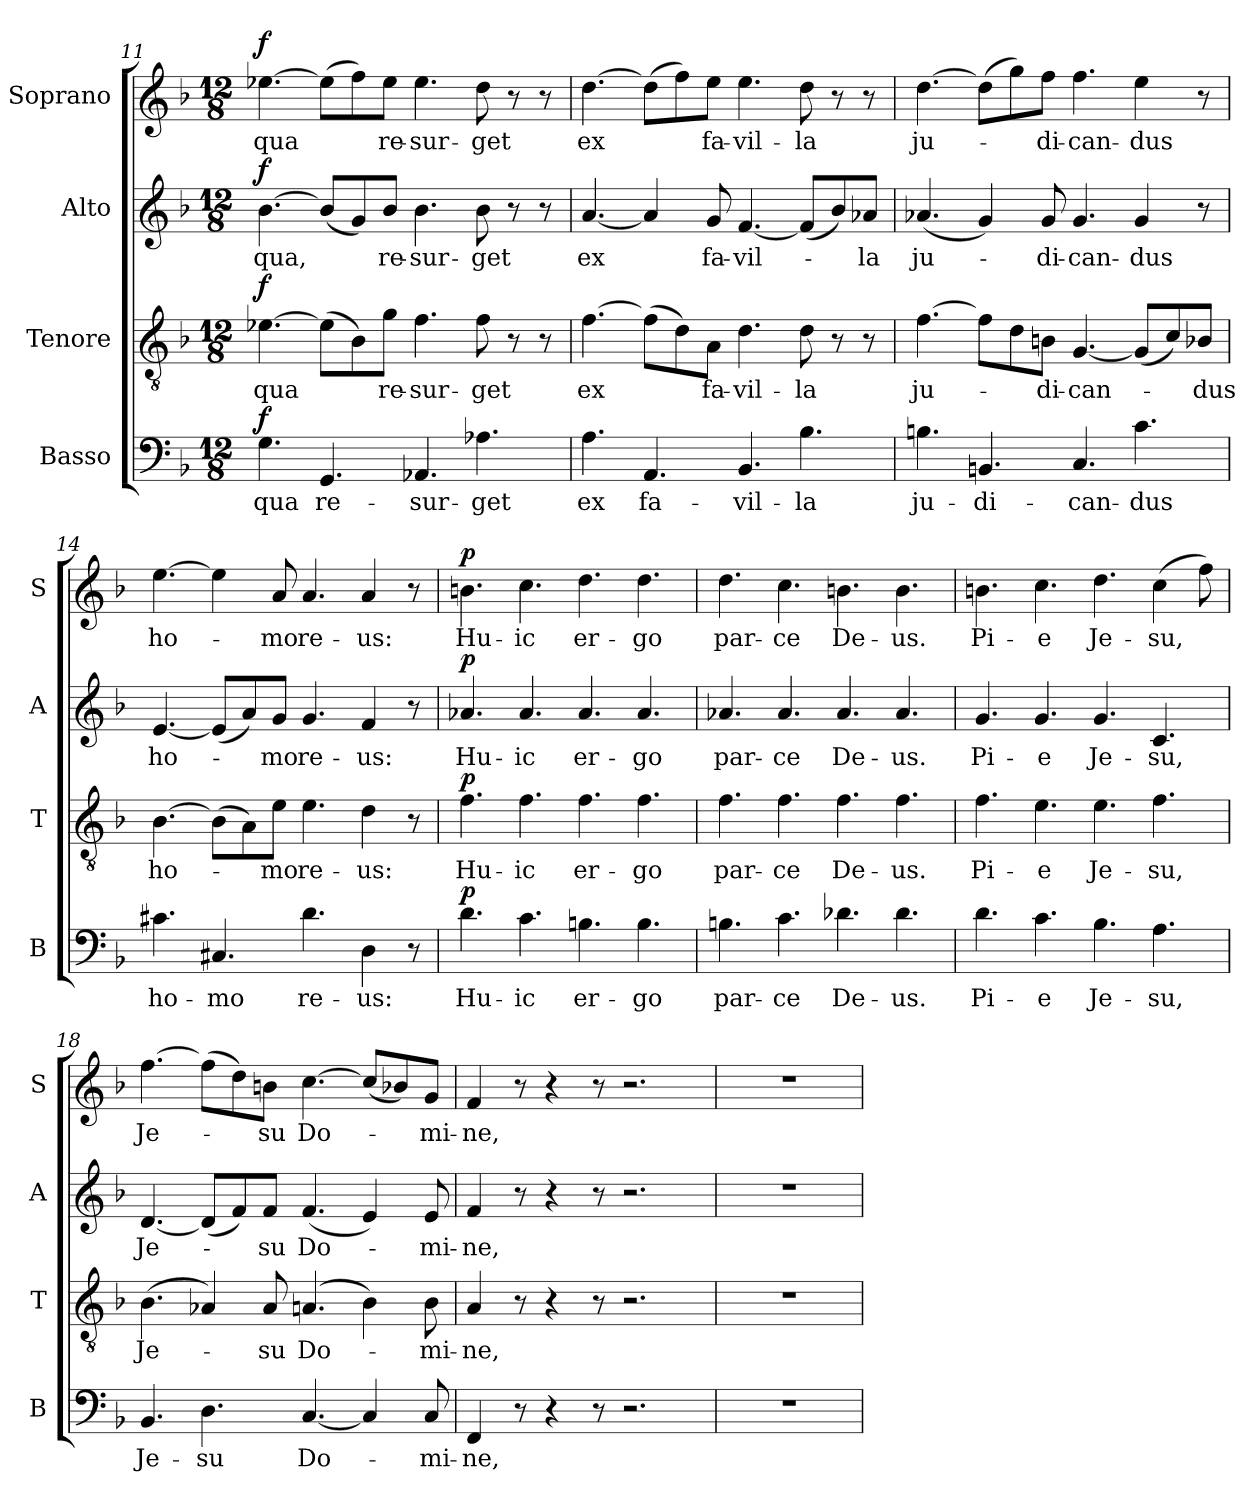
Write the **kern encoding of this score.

**kern	**text	**dynam	**kern	**text	**dynam	**kern	**text	**dynam	**kern	**text	**dynam
*part4	*part4	*part4	*part3	*part3	*part3	*part2	*part2	*part2	*part1	*part1	*part1
*staff4	*staff4	*staff4	*staff3	*staff3	*staff3	*staff2	*staff2	*staff2	*staff1	*staff1	*staff1
*I"Basso	*	*	*I"Tenore	*	*	*I"Alto	*	*	*I"Soprano	*	*
*I'B	*	*	*I'T	*	*	*I'A	*	*	*I'S	*	*
*clefF4	*	*	*clefGv2	*	*	*clefG2	*	*	*clefG2	*	*
*k[b-]	*	*	*k[b-]	*	*	*k[b-]	*	*	*k[b-]	*	*
*d:	*	*	*d:	*	*	*d:	*	*	*d:	*	*
*M12/8	*	*	*M12/8	*	*	*M12/8	*	*	*M12/8	*	*
=11	=11	=11	=11	=11	=11	=11	=11	=11	=11	=11	=11
!	!LO:LY:b	!LO:DY:a	!	!LO:LY:b	!LO:DY:a	!	!LO:LY:b	!LO:DY:a	!	!LO:LY:b	!LO:DY:a
4.G\	qua	f	[4.e-X\	qua	f	[4.b-\	qua,	f	[4.ee-X\	qua	f
!	!LO:LY:b	!	!	!	!	!	!	!	!	!	!
4.GG/	re-	.	(>8e-\L]	.	.	(<8b-/L]	.	.	(>8ee-\L]	.	.
.	.	.	8B-\)	.	.	8g/)	.	.	8ff\)	.	.
!	!	!	!	!LO:LY:b	!	!	!LO:LY:b	!	!	!LO:LY:b	!
.	.	.	8g\J	re-	.	8b-/J	re-	.	8ee-\J	re-	.
!	!LO:LY:b	!	!	!LO:LY:b	!	!	!LO:LY:b	!	!	!LO:LY:b	!
4.AA-X/	-sur-	.	4.f\	-sur-	.	4.b-\	-sur-	.	4.ee-\	-sur-	.
!	!LO:LY:b	!	!	!LO:LY:b	!	!	!LO:LY:b	!	!	!LO:LY:b	!
4.A-X\	-get	.	8f\	-get	.	8b-\	-get	.	8dd\	-get	.
.	.	.	8r	.	.	8r	.	.	8r	.	.
.	.	.	8r	.	.	8r	.	.	8r	.	.
=12	=12	=12	=12	=12	=12	=12	=12	=12	=12	=12	=12
!	!LO:LY:b	!	!	!LO:LY:b	!	!	!LO:LY:b	!	!	!LO:LY:b	!
4.A\	ex	.	[4.f\	ex	.	[4.a/	ex	.	[4.dd\	ex	.
!	!LO:LY:b	!	!	!	!	!	!	!	!	!	!
4.AA/	fa-	.	(>8f\L]	.	.	4a/]	.	.	(>8dd\L]	.	.
.	.	.	8d\)	.	.	.	.	.	8ff\)	.	.
!	!	!	!	!LO:LY:b	!	!	!LO:LY:b	!	!	!LO:LY:b	!
.	.	.	8A\J	fa-	.	8g/	fa-	.	8ee\J	fa-	.
!	!LO:LY:b	!	!	!LO:LY:b	!	!	!LO:LY:b	!	!	!LO:LY:b	!
4.BB-/	-vil-	.	4.d\	-vil-	.	[4.f/	-vil-	.	4.ee\	-vil-	.
!	!LO:LY:b	!	!	!LO:LY:b	!	!	!	!	!	!LO:LY:b	!
4.B-\	-la	.	8d\	-la	.	(<8f/L]	.	.	8dd\	-la	.
.	.	.	8r	.	.	8b-/)	.	.	8r	.	.
!	!	!	!	!	!	!	!LO:LY:b	!	!	!	!
.	.	.	8r	.	.	8a-X/J	-la	.	8r	.	.
=13	=13	=13	=13	=13	=13	=13	=13	=13	=13	=13	=13
!	!LO:LY:b	!	!	!LO:LY:b	!	!	!LO:LY:b	!	!	!LO:LY:b	!
4.Bn\	ju-	.	[4.f\	ju-	.	(<4.a-X/	ju-	.	[4.dd\	ju-	.
!	!LO:LY:b	!	!	!	!	!	!	!	!	!	!
4.BBn/	-di-	.	8f\L]	.	.	4g/)	.	.	(>8dd\L]	.	.
.	.	.	8d\	.	.	.	.	.	8gg\)	.	.
!	!	!	!	!LO:LY:b	!	!	!LO:LY:b	!	!	!LO:LY:b	!
.	.	.	8Bn\J	-di-	.	8g/	-di-	.	8ff\J	-di-	.
!	!LO:LY:b	!	!	!LO:LY:b	!	!	!LO:LY:b	!	!	!LO:LY:b	!
4.C/	-can-	.	[4.G/	-can-	.	4.g/	-can-	.	4.ff\	-can-	.
!	!LO:LY:b	!	!	!	!	!	!LO:LY:b	!	!	!LO:LY:b	!
4.c\	-dus	.	(<8G/L]	.	.	4g/	-dus	.	4ee\	-dus	.
.	.	.	8c/)	.	.	.	.	.	.	.	.
!	!	!	!	!LO:LY:b	!	!	!	!	!	!	!
.	.	.	8B-X/J	-dus	.	8r	.	.	8r	.	.
!!LO:PB:g=z
=14	=14	=14	=14	=14	=14	=14	=14	=14	=14	=14	=14
!	!LO:LY:b	!	!	!LO:LY:b	!	!	!LO:LY:b	!	!	!LO:LY:b	!
4.c#X\	ho-	.	[4.B-\	ho-	.	[4.e/	ho-	.	[4.ee\	ho-	.
!	!LO:LY:b	!	!	!	!	!	!	!	!	!	!
4.C#X/	-mo	.	(>8B-\L]	.	.	(<8e/L]	.	.	4ee\]	.	.
.	.	.	8A\)	.	.	8a/)	.	.	.	.	.
!	!	!	!	!LO:LY:b	!	!	!LO:LY:b	!	!	!LO:LY:b	!
.	.	.	8e\J	-mo	.	8g/J	-mo	.	8a/	-mo	.
!	!LO:LY:b	!	!	!LO:LY:b	!	!	!LO:LY:b	!	!	!LO:LY:b	!
4.d\	re-	.	4.e\	re-	.	4.g/	re-	.	4.a/	re-	.
!	!LO:LY:b	!	!	!LO:LY:b	!	!	!LO:LY:b	!	!	!LO:LY:b	!
4D\	-us:	.	4d\	-us:	.	4f/	-us:	.	4a/	-us:	.
8r	.	.	8r	.	.	8r	.	.	8r	.	.
=15	=15	=15	=15	=15	=15	=15	=15	=15	=15	=15	=15
!	!LO:LY:b	!LO:DY:a	!	!LO:LY:b	!LO:DY:a	!	!LO:LY:b	!LO:DY:a	!	!LO:LY:b	!LO:DY:a
4.d\	Hu-	p	4.f\	Hu-	p	4.a-X/	Hu-	p	4.bn\	Hu-	p
!	!LO:LY:b	!	!	!LO:LY:b	!	!	!LO:LY:b	!	!	!LO:LY:b	!
4.c\	-ic	.	4.f\	-ic	.	4.a-/	-ic	.	4.cc\	-ic	.
!	!LO:LY:b	!	!	!LO:LY:b	!	!	!LO:LY:b	!	!	!LO:LY:b	!
4.Bn\	er-	.	4.f\	er-	.	4.a-/	er-	.	4.dd\	er-	.
!	!LO:LY:b	!	!	!LO:LY:b	!	!	!LO:LY:b	!	!	!LO:LY:b	!
4.B\	-go	.	4.f\	-go	.	4.a-/	-go	.	4.dd\	-go	.
=16	=16	=16	=16	=16	=16	=16	=16	=16	=16	=16	=16
!	!LO:LY:b	!	!	!LO:LY:b	!	!	!LO:LY:b	!	!	!LO:LY:b	!
4.Bn\	par-	.	4.f\	par-	.	4.a-X/	par-	.	4.dd\	par-	.
!	!LO:LY:b	!	!	!LO:LY:b	!	!	!LO:LY:b	!	!	!LO:LY:b	!
4.c\	-ce	.	4.f\	-ce	.	4.a-/	-ce	.	4.cc\	-ce	.
!	!LO:LY:b	!	!	!LO:LY:b	!	!	!LO:LY:b	!	!	!LO:LY:b	!
4.d-X\	De-	.	4.f\	De-	.	4.a-/	De-	.	4.bn\	De-	.
!	!LO:LY:b	!	!	!LO:LY:b	!	!	!LO:LY:b	!	!	!LO:LY:b	!
4.d-\	-us.	.	4.f\	-us.	.	4.a-/	-us.	.	4.b\	-us.	.
=17	=17	=17	=17	=17	=17	=17	=17	=17	=17	=17	=17
!	!LO:LY:b	!	!	!LO:LY:b	!	!	!LO:LY:b	!	!	!LO:LY:b	!
4.d\	Pi-	.	4.f\	Pi-	.	4.g/	Pi-	.	4.bn\	Pi-	.
!	!LO:LY:b	!	!	!LO:LY:b	!	!	!LO:LY:b	!	!	!LO:LY:b	!
4.c\	-e	.	4.e\	-e	.	4.g/	-e	.	4.cc\	-e	.
!	!LO:LY:b	!	!	!LO:LY:b	!	!	!LO:LY:b	!	!	!LO:LY:b	!
4.B-\	Je-	.	4.e\	Je-	.	4.g/	Je-	.	4.dd\	Je-	.
!	!LO:LY:b	!	!	!LO:LY:b	!	!	!LO:LY:b	!	!	!LO:LY:b	!
4.A\	-su,	.	4.f\	-su,	.	4.c/	-su,	.	(>4cc\	-su,	.
.	.	.	.	.	.	.	.	.	8ff\)	.	.
!!LO:LB:g=z
=18	=18	=18	=18	=18	=18	=18	=18	=18	=18	=18	=18
!	!LO:LY:b	!	!	!LO:LY:b	!	!	!LO:LY:b	!	!	!LO:LY:b	!
4.BB-/	Je-	.	(>4.B-\	Je-	.	[4.d/	Je-	.	[4.ff\	Je-	.
!	!LO:LY:b	!	!	!	!	!	!	!	!	!	!
4.D\	-su	.	4A-X/)	.	.	(<8d/L]	.	.	(>8ff\L]	.	.
.	.	.	.	.	.	8f/)	.	.	8dd\)	.	.
!	!	!	!	!LO:LY:b	!	!	!LO:LY:b	!	!	!LO:LY:b	!
.	.	.	8A-/	-su	.	8f/J	-su	.	8bn\J	-su	.
!	!LO:LY:b	!	!	!LO:LY:b	!	!	!LO:LY:b	!	!	!LO:LY:b	!
[4.C/	Do-	.	(>4.An/	Do-	.	(<4.f/	Do-	.	[4.cc\	Do-	.
4C/]	.	.	4B-\)	.	.	4e/)	.	.	(<8cc/L]	.	.
.	.	.	.	.	.	.	.	.	8b-X/)	.	.
!	!LO:LY:b	!	!	!LO:LY:b	!	!	!LO:LY:b	!	!	!LO:LY:b	!
8C/	-mi-	.	8B-\	-mi-	.	8e/	-mi-	.	8g/J	-mi-	.
=19	=19	=19	=19	=19	=19	=19	=19	=19	=19	=19	=19
!	!LO:LY:b	!	!	!LO:LY:b	!	!	!LO:LY:b	!	!	!LO:LY:b	!
4FF/	-ne,	.	4A/	-ne,	.	4f/	-ne,	.	4f/	-ne,	.
8r	.	.	8r	.	.	8r	.	.	8r	.	.
4r	.	.	4r	.	.	4r	.	.	4r	.	.
8r	.	.	8r	.	.	8r	.	.	8r	.	.
2.r	.	.	2.r	.	.	2.r	.	.	2.r	.	.
=20	=20	=20	=20	=20	=20	=20	=20	=20	=20	=20	=20
1.r	.	.	1.r	.	.	1.r	.	.	1.r	.	.
=	=	=	=	=	=	=	=	=	=	=	=
*-	*-	*-	*-	*-	*-	*-	*-	*-	*-	*-	*-
